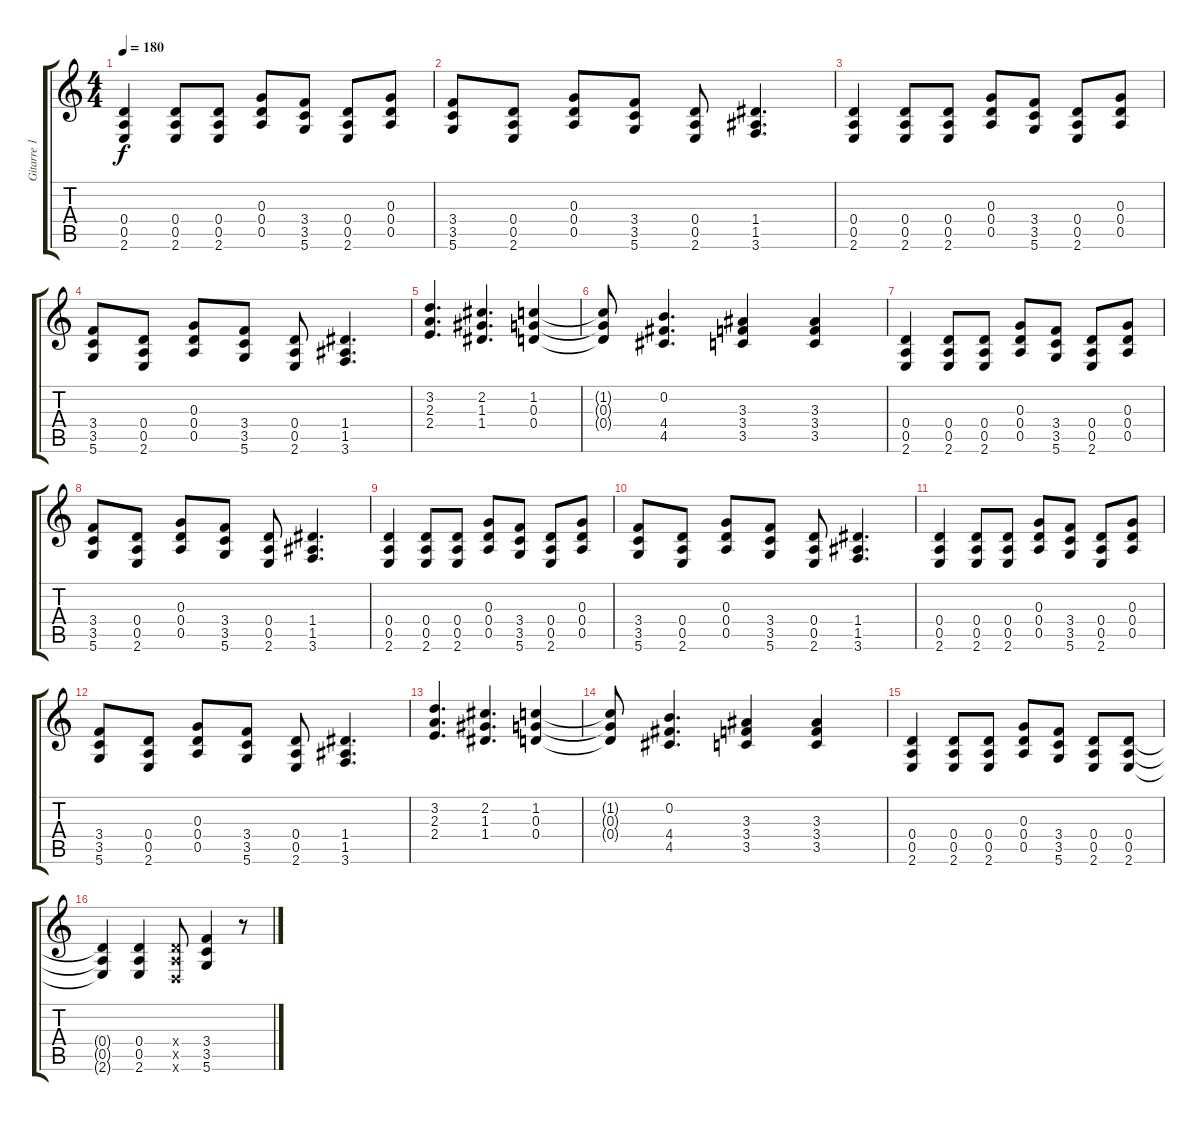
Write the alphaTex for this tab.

\track ("Gitarre 1" "Gitarre 1") {instrument distortionguitar}
\staff {score tabs}
\tuning (E4 B3 G3 D3 A2 D2) {hide}
\ts (4 4)
\tempo 180
\clef g2
\ks c
(0.4 0.5 2.6).4{dy f} (0.4 0.5 2.6).8 (0.4 0.5 2.6).8 (0.3 0.4 0.5).8 (3.4 3.5 5.6).8 (0.4 0.5 2.6).8 (0.3 0.4 0.5).8 |
(3.4 3.5 5.6).8 (0.4 0.5 2.6).8 (0.3 0.4 0.5).8 (3.4 3.5 5.6).8 (0.4 0.5 2.6).8 (1.4 1.5 3.6).4{d} |
(0.4 0.5 2.6).4 (0.4 0.5 2.6).8 (0.4 0.5 2.6).8 (0.3 0.4 0.5).8 (3.4 3.5 5.6).8 (0.4 0.5 2.6).8 (0.3 0.4 0.5).8 |
(3.4 3.5 5.6).8 (0.4 0.5 2.6).8 (0.3 0.4 0.5).8 (3.4 3.5 5.6).8 (0.4 0.5 2.6).8 (1.4 1.5 3.6).4{d} |
(3.2 2.3 2.4).4{d} (2.2 1.3 1.4).4{d} (1.2 0.3 0.4).4 |
(1.2{t} 0.3{t} 0.4{t}).8 (0.2 4.4 4.5).4{d} (3.3 3.4 3.5).4 (3.3 3.4 3.5).4 |
(0.4 0.5 2.6).4 (0.4 0.5 2.6).8 (0.4 0.5 2.6).8 (0.3 0.4 0.5).8 (3.4 3.5 5.6).8 (0.4 0.5 2.6).8 (0.3 0.4 0.5).8 |
(3.4 3.5 5.6).8 (0.4 0.5 2.6).8 (0.3 0.4 0.5).8 (3.4 3.5 5.6).8 (0.4 0.5 2.6).8 (1.4 1.5 3.6).4{d} |
(0.4 0.5 2.6).4 (0.4 0.5 2.6).8 (0.4 0.5 2.6).8 (0.3 0.4 0.5).8 (3.4 3.5 5.6).8 (0.4 0.5 2.6).8 (0.3 0.4 0.5).8 |
(3.4 3.5 5.6).8 (0.4 0.5 2.6).8 (0.3 0.4 0.5).8 (3.4 3.5 5.6).8 (0.4 0.5 2.6).8 (1.4 1.5 3.6).4{d} |
(0.4 0.5 2.6).4 (0.4 0.5 2.6).8 (0.4 0.5 2.6).8 (0.3 0.4 0.5).8 (3.4 3.5 5.6).8 (0.4 0.5 2.6).8 (0.3 0.4 0.5).8 |
(3.4 3.5 5.6).8 (0.4 0.5 2.6).8 (0.3 0.4 0.5).8 (3.4 3.5 5.6).8 (0.4 0.5 2.6).8 (1.4 1.5 3.6).4{d} |
(3.2 2.3 2.4).4{d} (2.2 1.3 1.4).4{d} (1.2 0.3 0.4).4 |
(1.2{t} 0.3{t} 0.4{t}).8 (0.2 4.4 4.5).4{d} (3.3 3.4 3.5).4 (3.3 3.4 3.5).4 |
(0.4 0.5 2.6).4 (0.4 0.5 2.6).8 (0.4 0.5 2.6).8 (0.3 0.4 0.5).8 (3.4 3.5 5.6).8 (0.4 0.5 2.6).8 (0.4 0.5 2.6).8 |
(0.4{t} 0.5{t} 2.6{t}).4 (0.4 0.5 2.6).4 (0.4{x} 0.5{x} 0.6{x}).8 (3.4 3.5 5.6).4 r.8
